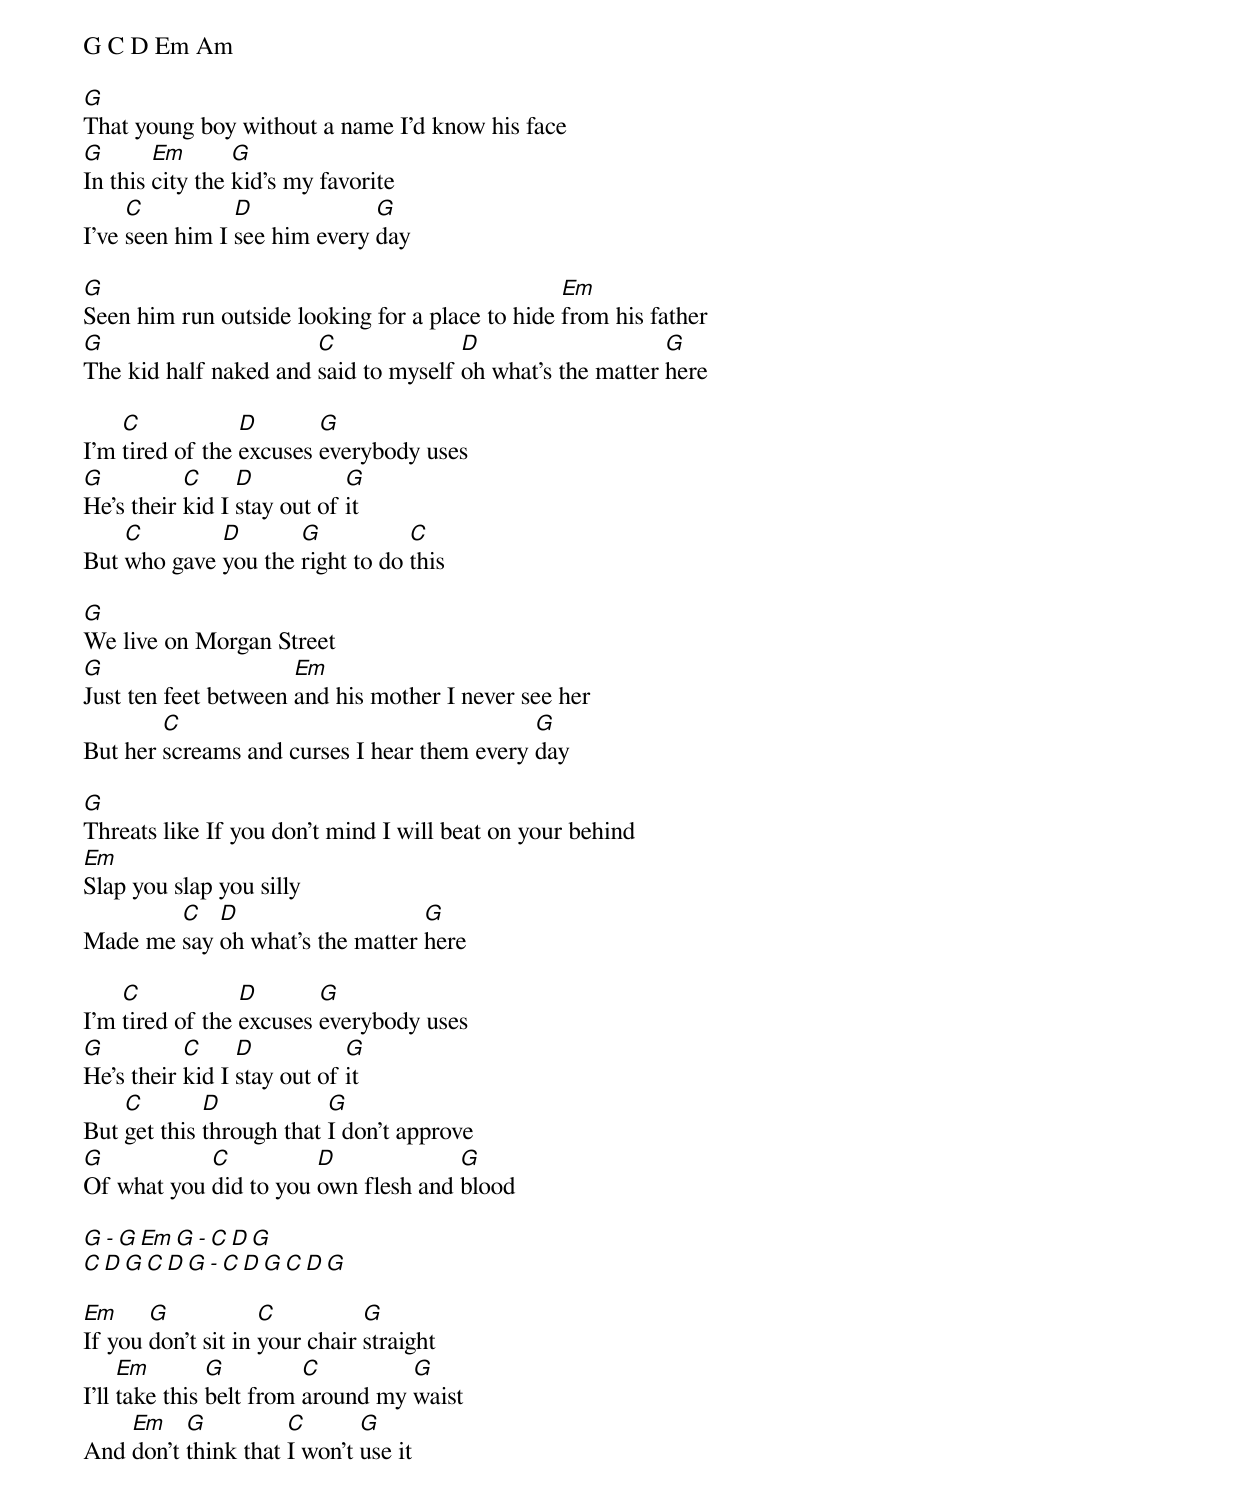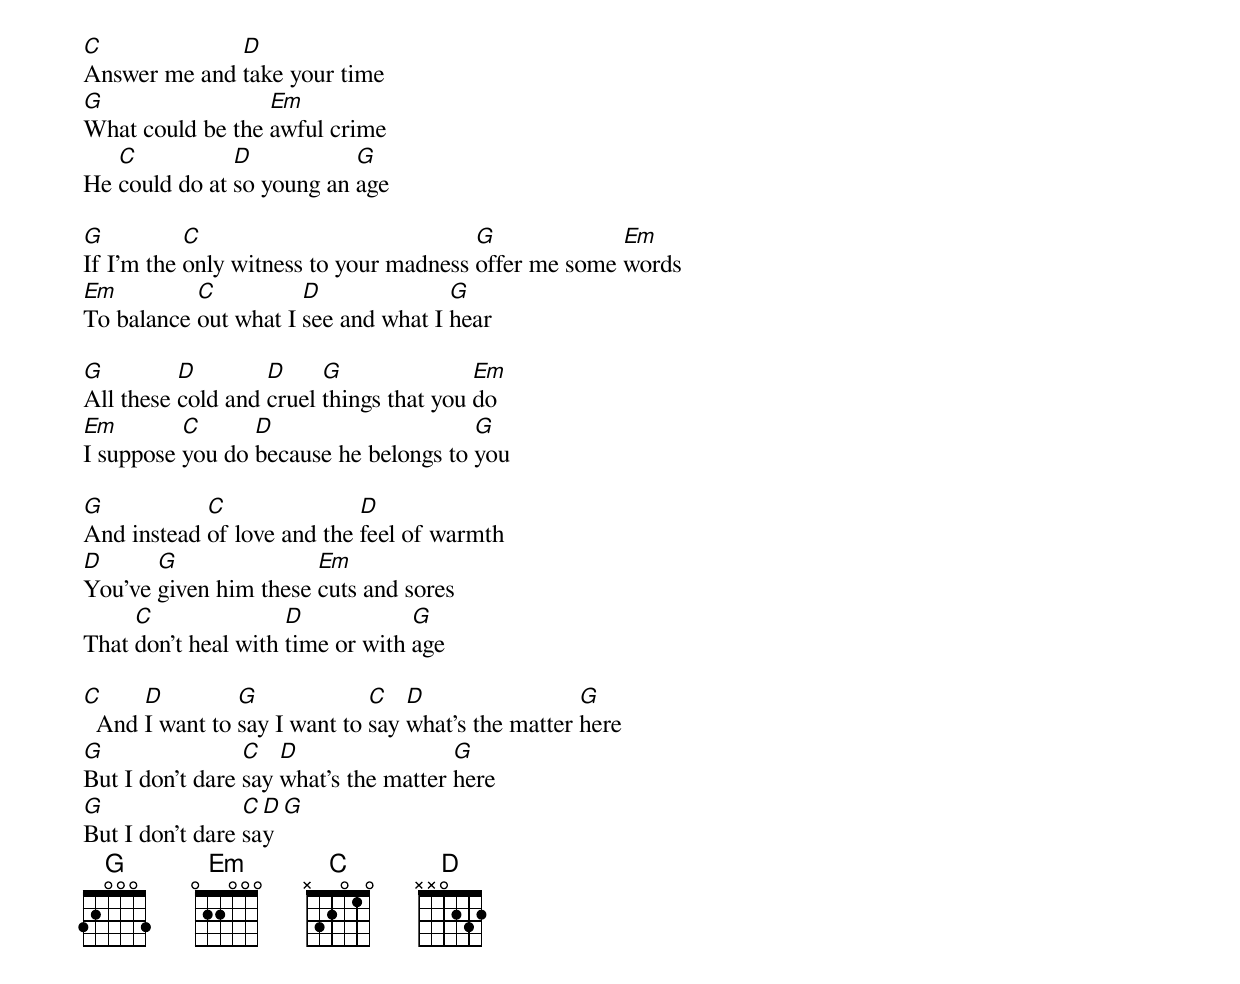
G C D Em Am

G
That young boy without a name I'd know his face
G       Em       G
In this city the kid's my favorite
     C          D             G
I've seen him I see him every day

G                                                Em
Seen him run outside looking for a place to hide from his father
G                      C              D                    G
The kid half naked and said to myself oh what's the matter here

    C            D       G
I'm tired of the excuses everybody uses
G          C     D           G
He's their kid I stay out of it
    C        D       G           C
But who gave you the right to do this

G
We live on Morgan Street
G                     Em
Just ten feet between and his mother I never see her
        C                                    G
But her screams and curses I hear them every day

G
Threats like If you don't mind I will beat on your behind
Em
Slap you slap you silly
        C   D                    G
Made me say oh what's the matter here

    C            D       G
I'm tired of the excuses everybody uses
G          C     D           G
He's their kid I stay out of it
    C        D            G
But get this through that I don't approve
G           C          D             G
Of what you did to you own flesh and blood

G - G Em G - C D G
C D G C D G - C D G C D G

Em     G            C          G
If you don't sit in your chair straight
     Em        G         C         G
I'll take this belt from around my waist
    Em    G          C       G
And don't think that I won't use it

C             D
Answer me and take your time
G                 Em
What could be the awful crime
   C           D           G
He could do at so young an age

G          C                            G             Em
If I'm the only witness to your madness offer me some words
Em         C          D              G
To balance out what I see and what I hear

G         D        D     G               Em
All these cold and cruel things that you do
Em        C      D                     G
I suppose you do because he belongs to you

G           C               D
And instead of love and the feel of warmth
D      G               Em
You've given him these cuts and sores
     C               D            G
That don't heal with time or with age

C     D         G             C   D                 G
  And I want to say I want to say what's the matter here
G                C   D                 G
But I don't dare say what's the matter here
G                C D G
But I don't dare say
